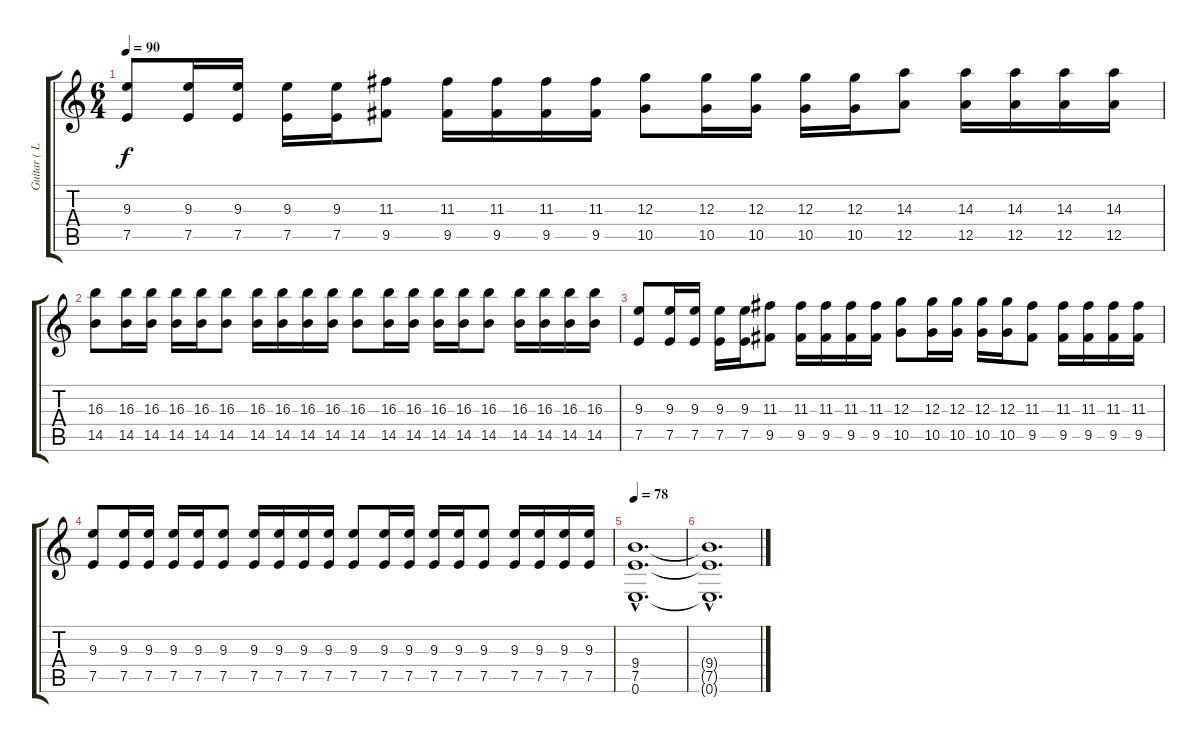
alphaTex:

\track ("Guitar ( L )" "Guitar ( L") {instrument overdrivenguitar}
\staff {score tabs}
\tuning (E4 B3 G3 D3 A2 E2) {hide}
\ts (6 4)
\tempo 90
\clef g2
\ks c
(9.3 7.5).8{dy f} (9.3 7.5).16 (9.3 7.5).16 (9.3 7.5).16 (9.3 7.5).16 (11.3 9.5).8 (11.3 9.5).16 (11.3 9.5).16 (11.3 9.5).16 (11.3 9.5).16 (12.3 10.5).8 (12.3 10.5).16 (12.3 10.5).16 (12.3 10.5).16 (12.3 10.5).16 (14.3 12.5).8 (14.3 12.5).16 (14.3 12.5).16 (14.3 12.5).16 (14.3 12.5).16 |
(16.3 14.5).8 (16.3 14.5).16 (16.3 14.5).16 (16.3 14.5).16 (16.3 14.5).16 (16.3 14.5).8 (16.3 14.5).16 (16.3 14.5).16 (16.3 14.5).16 (16.3 14.5).16 (16.3 14.5).8 (16.3 14.5).16 (16.3 14.5).16 (16.3 14.5).16 (16.3 14.5).16 (16.3 14.5).8 (16.3 14.5).16 (16.3 14.5).16 (16.3 14.5).16 (16.3 14.5).16 |
(9.3 7.5).8 (9.3 7.5).16 (9.3 7.5).16 (9.3 7.5).16 (9.3 7.5).16 (11.3 9.5).8 (11.3 9.5).16 (11.3 9.5).16 (11.3 9.5).16 (11.3 9.5).16 (12.3 10.5).8 (12.3 10.5).16 (12.3 10.5).16 (12.3 10.5).16 (12.3 10.5).16 (11.3 9.5).8 (11.3 9.5).16 (11.3 9.5).16 (11.3 9.5).16 (11.3 9.5).16 |
(9.3 7.5).8 (9.3 7.5).16 (9.3 7.5).16 (9.3 7.5).16 (9.3 7.5).16 (9.3 7.5).8 (9.3 7.5).16 (9.3 7.5).16 (9.3 7.5).16 (9.3 7.5).16 (9.3 7.5).8 (9.3 7.5).16 (9.3 7.5).16 (9.3 7.5).16 (9.3 7.5).16 (9.3 7.5).8 (9.3 7.5).16 (9.3 7.5).16 (9.3 7.5).16 (9.3 7.5).16 |
\tempo 78
(9.4{hac} 7.5{hac} 0.6{hac}).1{d} |
(9.4{hac t} 7.5{hac t} 0.6{hac t}).1{d volume 0}
